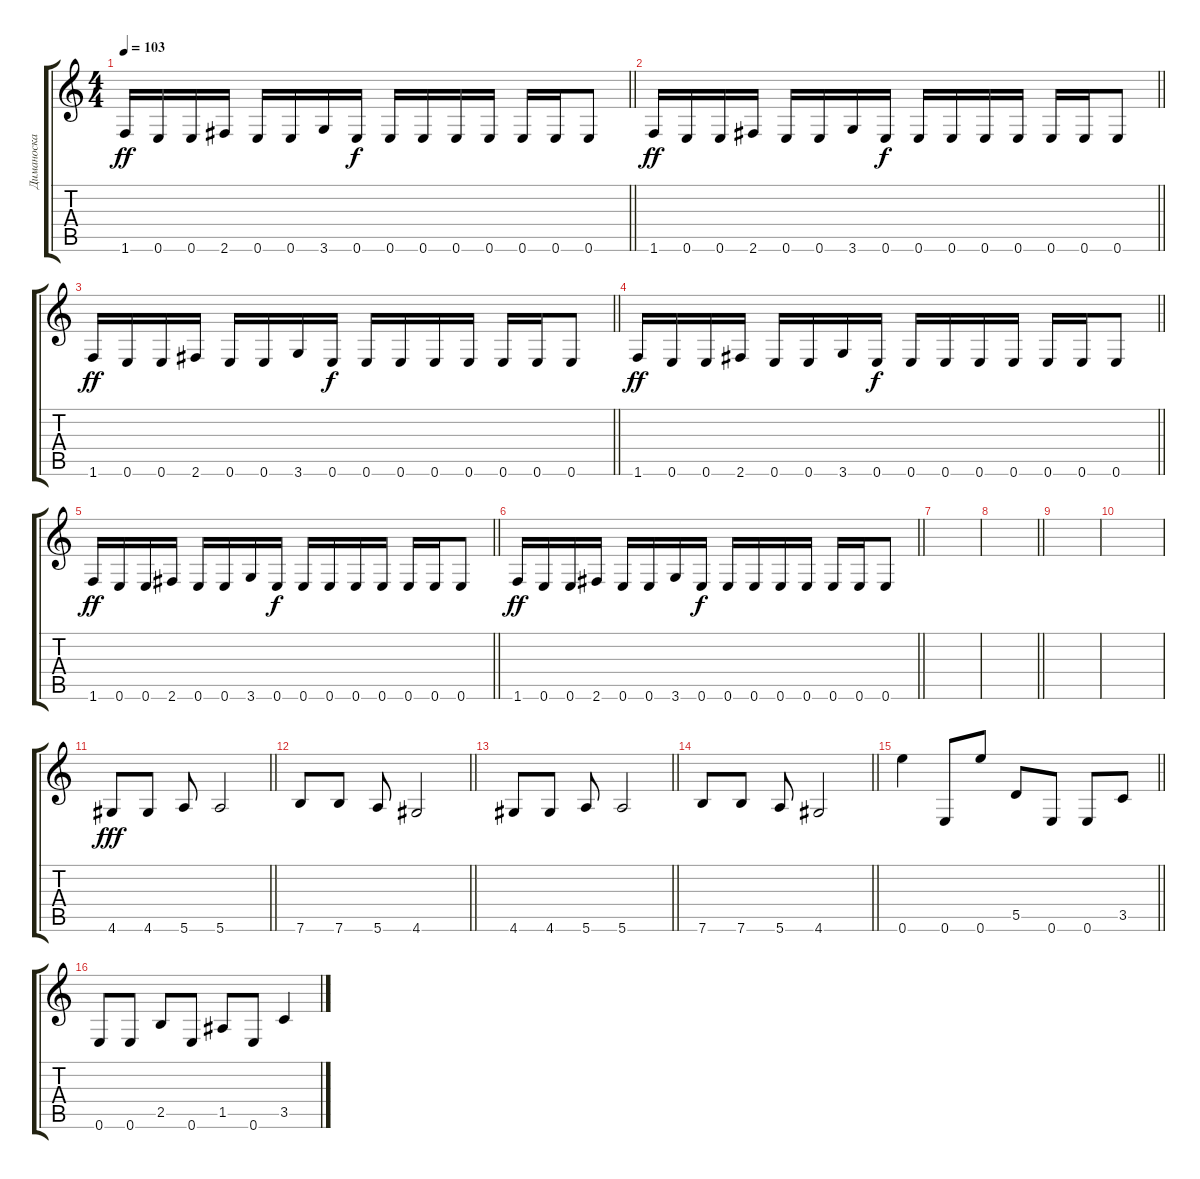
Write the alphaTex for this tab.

\track ("Диманоска" "Диманоска") {instrument electricbassfinger}
\staff {score tabs}
\tuning (E4 B3 G3 D3 A2 E2) {hide}
\ts (4 4)
\tempo 103
\clef g2
\barLineRight lightlight
\ks c
1.6.16{dy ff} 0.6.16 0.6.16 2.6.16 0.6.16 0.6.16 3.6.16 0.6.16{dy f} 0.6.16 0.6.16 0.6.16 0.6.16 0.6.16 0.6.16 0.6.8 |
\barLineRight lightlight
1.6.16{dy ff} 0.6.16 0.6.16 2.6.16 0.6.16 0.6.16 3.6.16 0.6.16{dy f} 0.6.16 0.6.16 0.6.16 0.6.16 0.6.16 0.6.16 0.6.8 |
\barLineRight lightlight
1.6.16{dy ff} 0.6.16 0.6.16 2.6.16 0.6.16 0.6.16 3.6.16 0.6.16{dy f} 0.6.16 0.6.16 0.6.16 0.6.16 0.6.16 0.6.16 0.6.8 |
\barLineRight lightlight
1.6.16{dy ff} 0.6.16 0.6.16 2.6.16 0.6.16 0.6.16 3.6.16 0.6.16{dy f} 0.6.16 0.6.16 0.6.16 0.6.16 0.6.16 0.6.16 0.6.8 |
\barLineRight lightlight
1.6.16{dy ff} 0.6.16 0.6.16 2.6.16 0.6.16 0.6.16 3.6.16 0.6.16{dy f} 0.6.16 0.6.16 0.6.16 0.6.16 0.6.16 0.6.16 0.6.8 |
\barLineRight lightlight
1.6.16{dy ff} 0.6.16 0.6.16 2.6.16 0.6.16 0.6.16 3.6.16 0.6.16{dy f} 0.6.16 0.6.16 0.6.16 0.6.16 0.6.16 0.6.16 0.6.8 |
|
\barLineRight lightlight
|
|
|
\barLineRight lightlight
4.6.8{dy fff} 4.6.8 5.6.8 5.6.2 |
\barLineRight lightlight
7.6.8 7.6.8 5.6.8 4.6.2 |
\barLineRight lightlight
4.6.8 4.6.8 5.6.8 5.6.2 |
\barLineRight lightlight
7.6.8 7.6.8 5.6.8 4.6.2 |
\barLineRight lightlight
0.6.4{ot 15mb} 0.6.8 0.6.8{ot 15mb} 5.5.8 0.6.8 0.6.8 3.5.8 |
0.6.8 0.6.8 2.5.8 0.6.8 1.5.8 0.6.8 3.5.4
